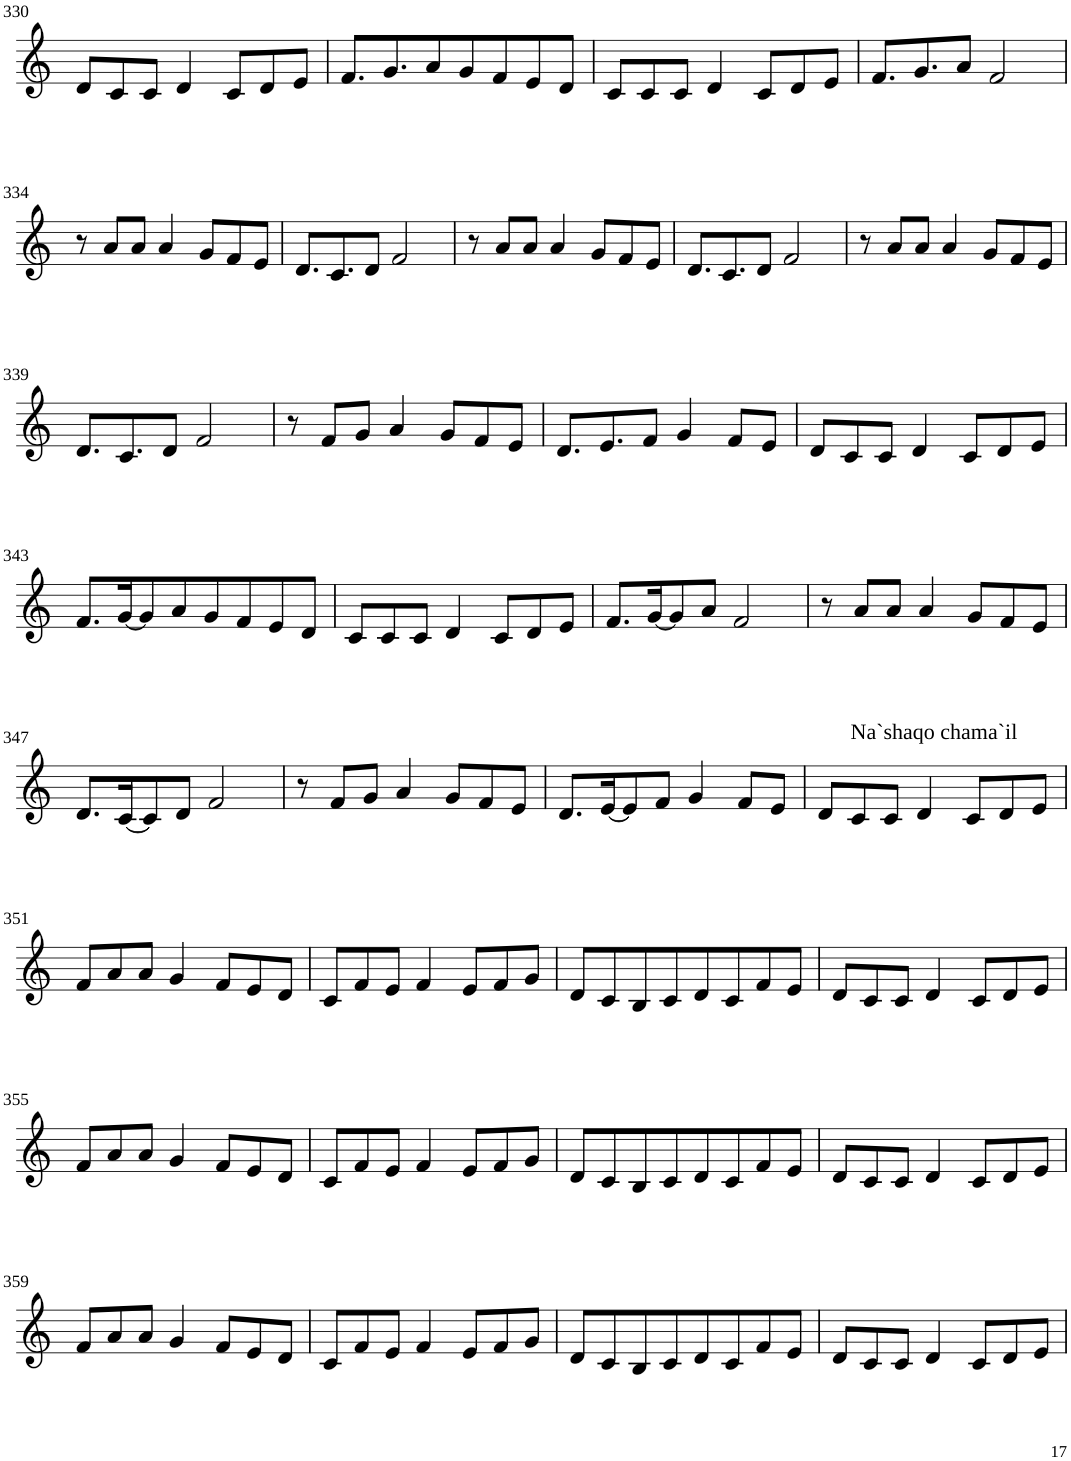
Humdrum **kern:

**kern
*part1
*staff1
*I"Violin
!!LO:PB:g=z
*clefG2
*k[]
*M8/8
=330
8d/L
8c/
8c/J
4d/
8c/L
8d/
8e/J
=331
8.f/L
8.g/
8a/
8g/
8f/
8e/
8d/J
=332
8c/L
8c/
8c/J
4d/
8c/L
8d/
8e/J
=333
8.f/L
8.g/
8a/J
2f/
!!LO:LB:g=z
=334
8r
8a/L
8a/J
4a/
8g/L
8f/
8e/J
=335
8.d/L
8.c/
8d/J
2f/
=336
8r
8a/L
8a/J
4a/
8g/L
8f/
8e/J
=337
8.d/L
8.c/
8d/J
2f/
=338
8r
8a/L
8a/J
4a/
8g/L
8f/
8e/J
!!LO:LB:g=z
=339
8.d/L
8.c/
8d/J
2f/
=340
8r
8f/L
8g/J
4a/
8g/L
8f/
8e/J
=341
8.d/L
8.e/
8f/J
4g/
8f/L
8e/J
=342
8d/L
8c/
8c/J
4d/
8c/L
8d/
8e/J
!!LO:LB:g=z
=343
8.f/L
[16g/K
8g/]
8a/
8g/
8f/
8e/
8d/J
=344
8c/L
8c/
8c/J
4d/
8c/L
8d/
8e/J
=345
8.f/L
[16g/K
8g/]
8a/J
2f/
=346
8r
8a/L
8a/J
4a/
8g/L
8f/
8e/J
!!LO:LB:g=z
=347
8.d/L
[16c/K
8c/]
8d/J
2f/
=348
8r
8f/L
8g/J
4a/
8g/L
8f/
8e/J
=349
8.d/L
[16e/K
8e/]
8f/J
4g/
8f/L
8e/J
=350
8d/L
!LO:TX:a:t=Na`shaqo chama`il
8c/
8c/J
4d/
8c/L
8d/
8e/J
!!LO:LB:g=z
=351
8f/L
8a/
8a/J
4g/
8f/L
8e/
8d/J
=352
8c/L
8f/
8e/J
4f/
8e/L
8f/
8g/J
=353
8d/L
8c/
8B/
8c/
8d/
8c/
8f/
8e/J
=354
8d/L
8c/
8c/J
4d/
8c/L
8d/
8e/J
!!LO:LB:g=z
=355
8f/L
8a/
8a/J
4g/
8f/L
8e/
8d/J
=356
8c/L
8f/
8e/J
4f/
8e/L
8f/
8g/J
=357
8d/L
8c/
8B/
8c/
8d/
8c/
8f/
8e/J
=358
8d/L
8c/
8c/J
4d/
8c/L
8d/
8e/J
!!LO:LB:g=z
=359
8f/L
8a/
8a/J
4g/
8f/L
8e/
8d/J
=360
8c/L
8f/
8e/J
4f/
8e/L
8f/
8g/J
=361
8d/L
8c/
8B/
8c/
8d/
8c/
8f/
8e/J
=362
8d/L
8c/
8c/J
4d/
8c/L
8d/
8e/J
=
*-
